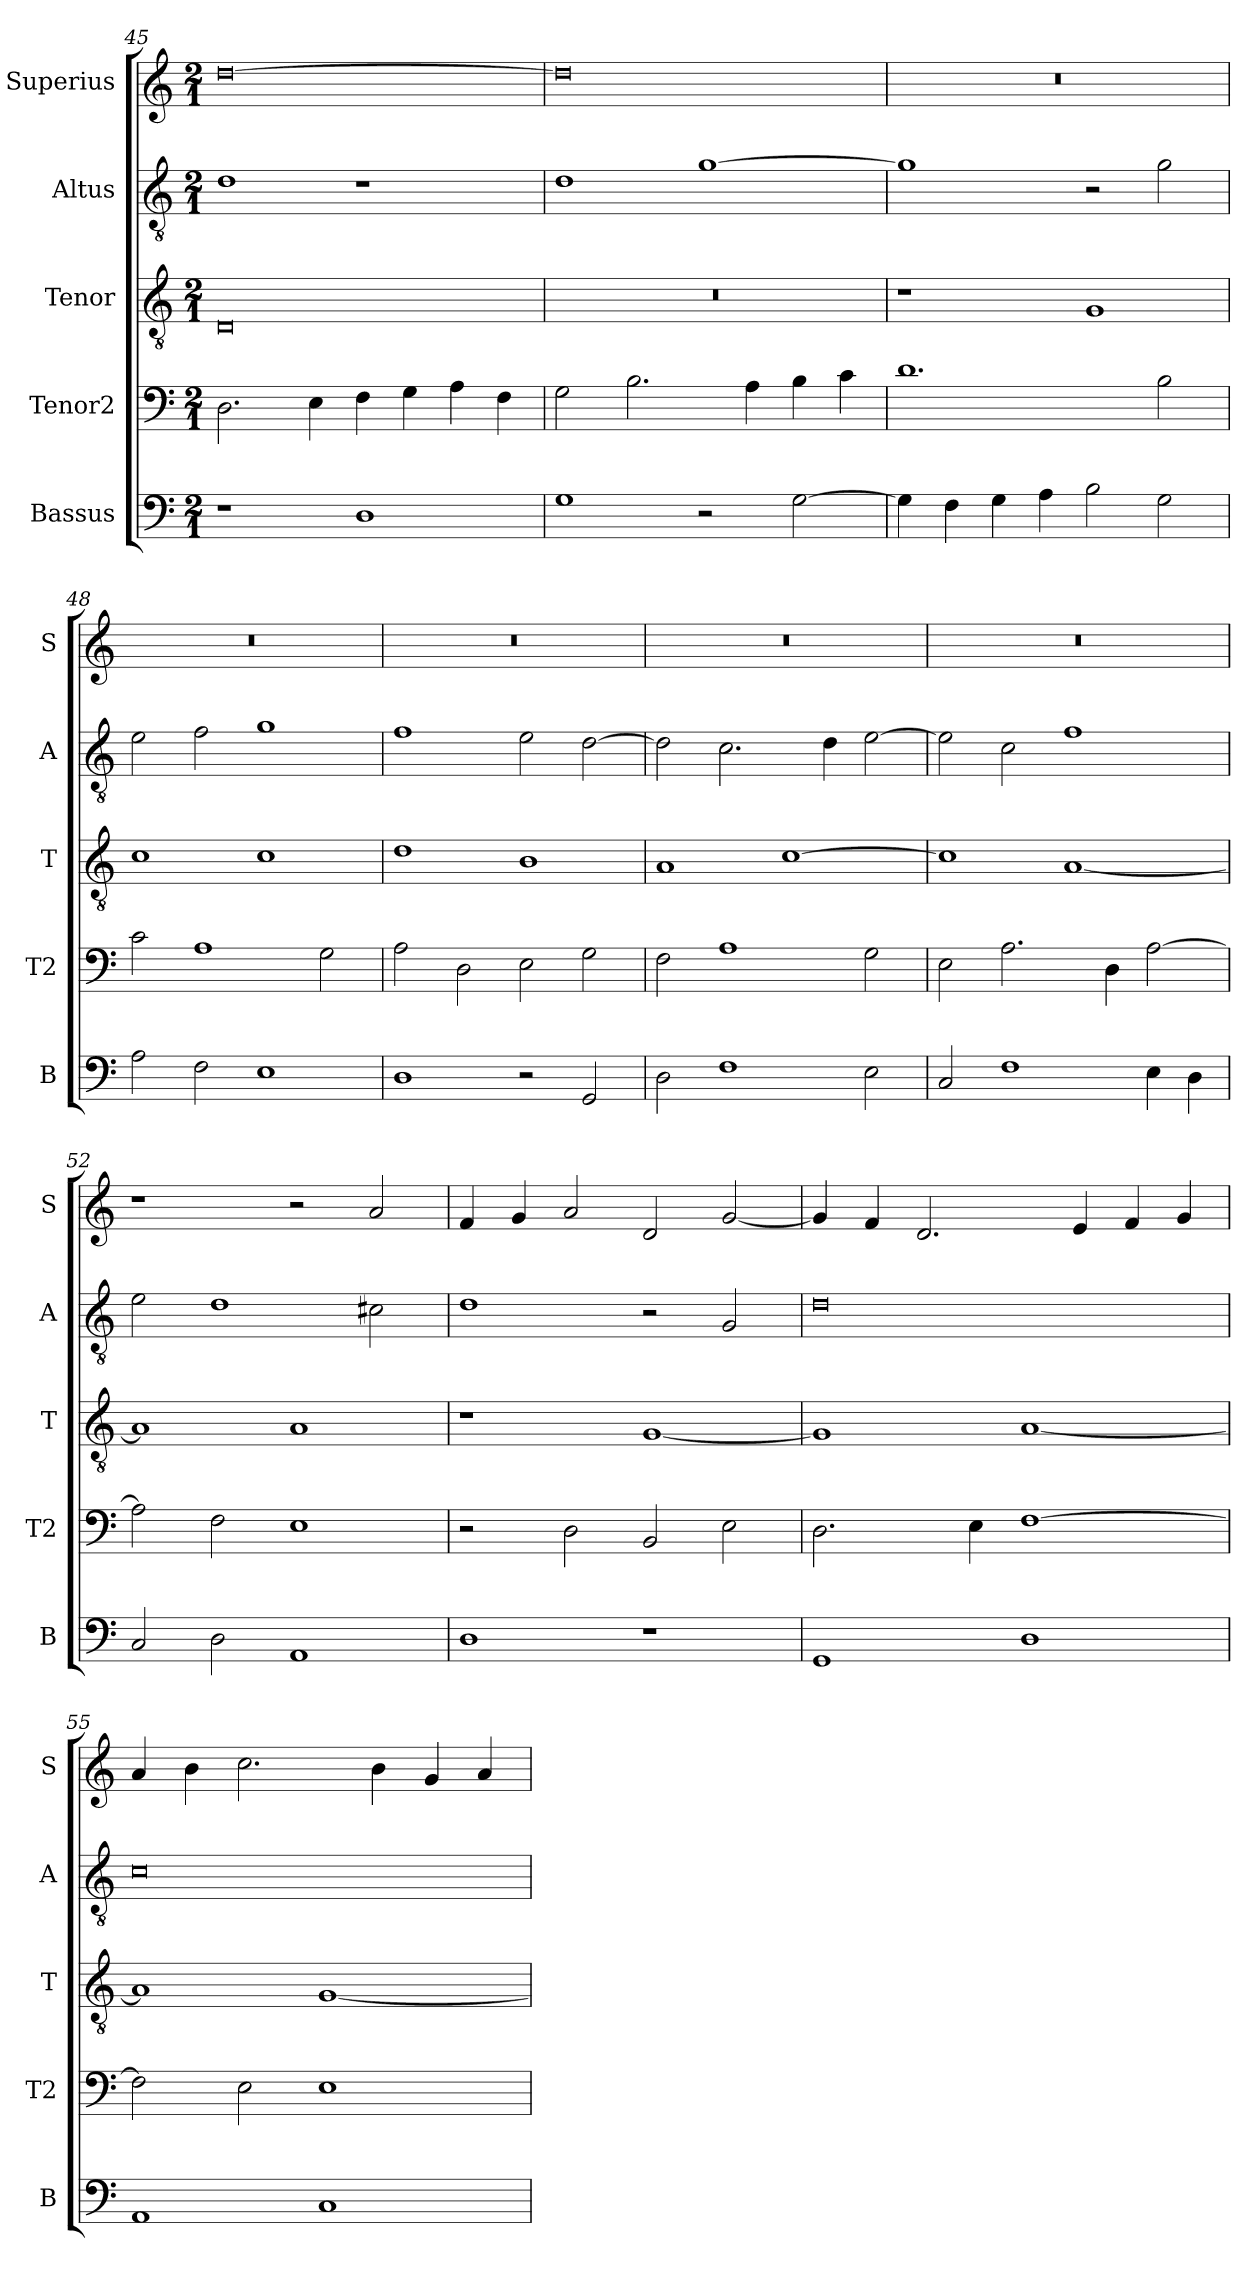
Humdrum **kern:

**kern	**kern	**kern	**kern	**kern
*part5	*part4	*part3	*part2	*part1
*staff5	*staff4	*staff3	*staff2	*staff1
*I"Bassus	*I"Tenor2	*I"Tenor	*I"Altus	*I"Superius
*I'B	*I'T2	*I'T	*I'A	*I'S
*clefF4	*clefF4	*clefGv2	*clefGv2	*clefG2
*k[]	*k[]	*k[]	*k[]	*k[]
*M2/1	*M2/1	*M2/1	*M2/1	*M2/1
=45	=45	=45	=45	=45
1r	2.D\	0D	1d	[0dd
.	4E\	.	.	.
1D	4F\	.	1r	.
.	4G\	.	.	.
.	4A\	.	.	.
.	4F\	.	.	.
=46	=46	=46	=46	=46
1G	2G\	0r	1d	0dd]
.	2.B\	.	.	.
2r	.	.	[1g	.
.	4A\	.	.	.
[2G\	4B\	.	.	.
.	4c\	.	.	.
=47	=47	=47	=47	=47
4G\]	1.d	1r	1g]	0r
4F\	.	.	.	.
4G\	.	.	.	.
4A\	.	.	.	.
2B\	.	1G	2r	.
2G\	2B\	.	2g\	.
=48	=48	=48	=48	=48
2A\	2c\	1c	2e\	0r
2F\	1A	.	2f\	.
1E	.	1c	1g	.
.	2G\	.	.	.
=49	=49	=49	=49	=49
1D	2A\	1d	1f	0r
.	2D\	.	.	.
2r	2E\	1B	2e\	.
2GG/	2G\	.	[2d\	.
=50	=50	=50	=50	=50
2D\	2F\	1A	2d\]	0r
1F	1A	.	2.c\	.
.	.	[1c	.	.
.	.	.	4d\	.
2E\	2G\	.	[2e\	.
=51	=51	=51	=51	=51
2C/	2E\	1c]	2e\]	0r
1F	2.A\	.	2c\	.
.	.	[1A	1f	.
.	4D\	.	.	.
4E\	[2A\	.	.	.
4D\	.	.	.	.
=52	=52	=52	=52	=52
2C/	2A\]	1A]	2e\	1r
2D\	2F\	.	1d	.
1AA	1E	1A	.	2r
.	.	.	2c#X\	2a/
=53	=53	=53	=53	=53
1D	2r	1r	1d	4f/
.	.	.	.	4g/
.	2D\	.	.	2a/
1r	2BB/	[1G	2r	2d/
.	2E\	.	2G/	[2g/
=54	=54	=54	=54	=54
1GG	2.D\	1G]	0d	4g/]
.	.	.	.	4f/
.	.	.	.	2.d/
.	4E\	.	.	.
1D	[1F	[1A	.	.
.	.	.	.	4e/
.	.	.	.	4f/
.	.	.	.	4g/
=55	=55	=55	=55	=55
1AA	2F\]	1A]	0c	4a/
.	.	.	.	4b\
.	2E\	.	.	2.cc\
1C	1E	[1G	.	.
.	.	.	.	4b\
.	.	.	.	4g/
.	.	.	.	4a/
=	=	=	=	=
*-	*-	*-	*-	*-
